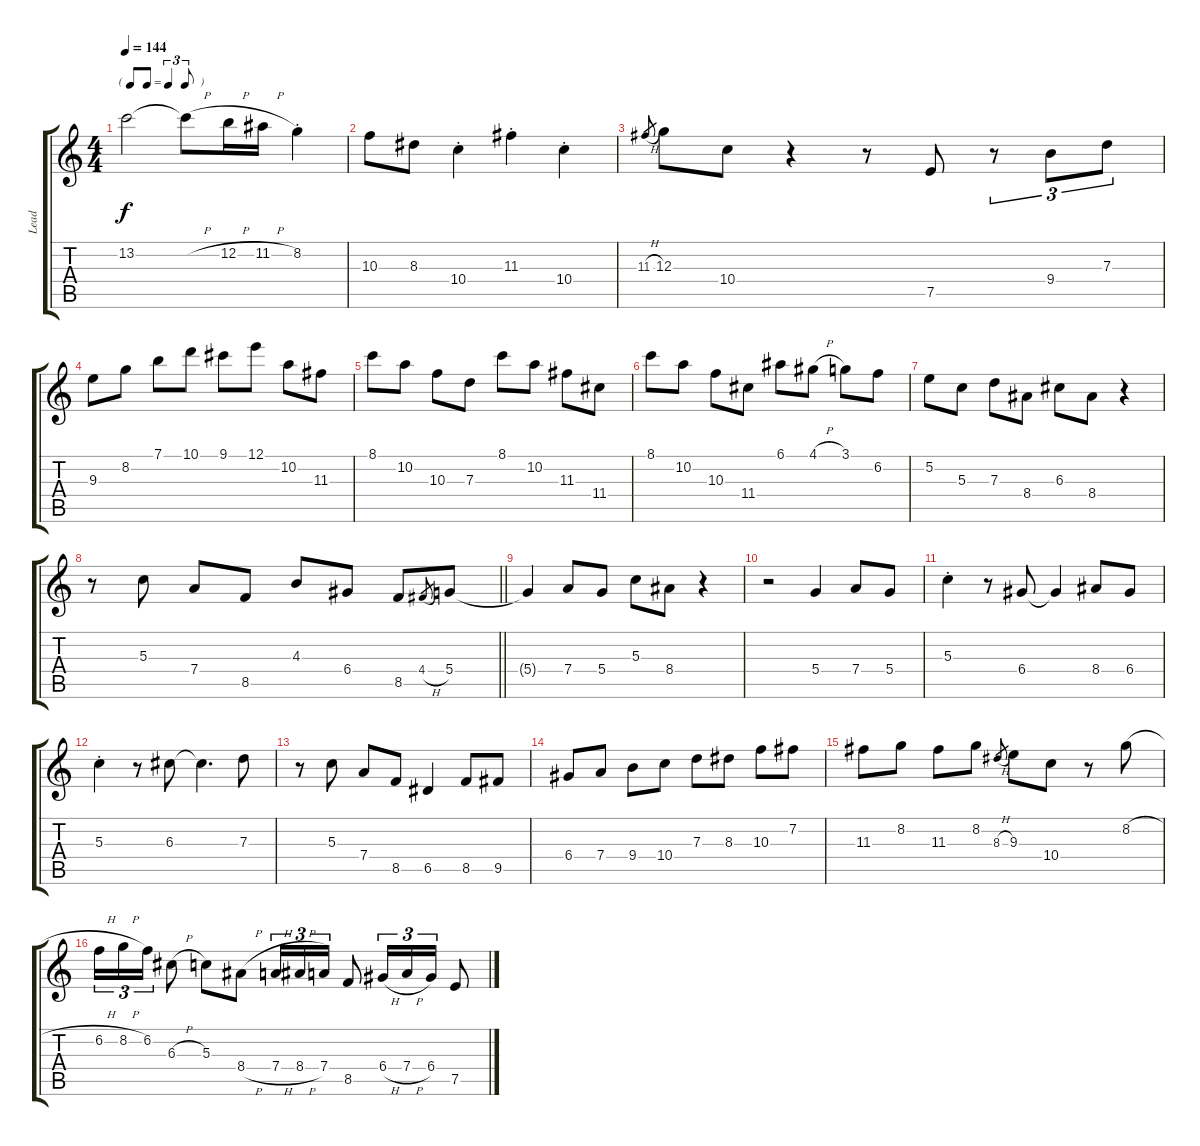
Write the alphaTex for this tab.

\track ("Lead" "Lead") {instrument electricguitarjazz}
\staff {score tabs}
\tuning (E4 B3 G3 D3 A2 E2) {hide}
\ts (4 4)
\tf triplet8th
\tempo 144
\clef g2
\ks c
13.2.2{dy f} 13.2{h t}.8 12.2{h}.16 11.2{h}.16 8.2{st}.4 |
10.3.8 8.3.8 10.4{st}.4 11.3{st}.4 10.4{st}.4 |
11.3{h}.8{gr} 12.3.8 10.4.8 r.4 r.8 7.5.8 r.8{tu (3 2)} 9.4.8{tu (3 2)} 7.3.8{tu (3 2)} |
9.3.8 8.2.8 7.1.8 10.1.8 9.1.8 12.1.8 10.2.8 11.3.8 |
8.1.8 10.2.8 10.3.8 7.3.8 8.1.8 10.2.8 11.3.8 11.4.8 |
8.1.8 10.2.8 10.3.8 11.4.8 6.1.8 4.1{h}.8 3.1.8 6.2.8 |
5.2.8 5.3.8 7.3.8 8.4.8 6.3.8 8.4.8 r.4 |
\barLineRight lightlight
r.8 5.3.8 7.4.8 8.5.8 4.3.8 6.4.8 8.5.8 4.4{h}.8{gr} 5.4.8 |
5.4{t}.4 7.4.8 5.4.8 5.3.8 8.4.8 r.4 |
r.2 5.4.4 7.4.8 5.4.8 |
5.3{st}.4 r.8 6.4.8 6.4{t}.4 8.4.8 6.4.8 |
5.3{st}.4 r.8 6.3.8 6.3{t}.4{d} 7.3.8 |
r.8 5.3.8 7.4.8 8.5.8 6.5.4 8.5.8 9.5.8 |
6.4.8 7.4.8 9.4.8 10.4.8 7.3.8 8.3.8 10.3.8 7.2.8 |
11.3.8 8.2.8 11.3.8 8.2.8 8.3{h}.8{gr} 9.3.8 10.4.8 r.8 8.2{h}.8 |
6.2{h}.16{tu (3 2)} 8.2{h}.16{tu (3 2)} 6.2.16{tu (3 2)} 6.3{h}.8 5.3.8 8.4{h}.8 7.4{h}.16{tu (3 2)} 8.4{h}.16{tu (3 2)} 7.4.16{tu (3 2)} 8.5.8 6.4{h}.16{tu (3 2)} 7.4{h}.16{tu (3 2)} 6.4.16{tu (3 2)} 7.5.8
